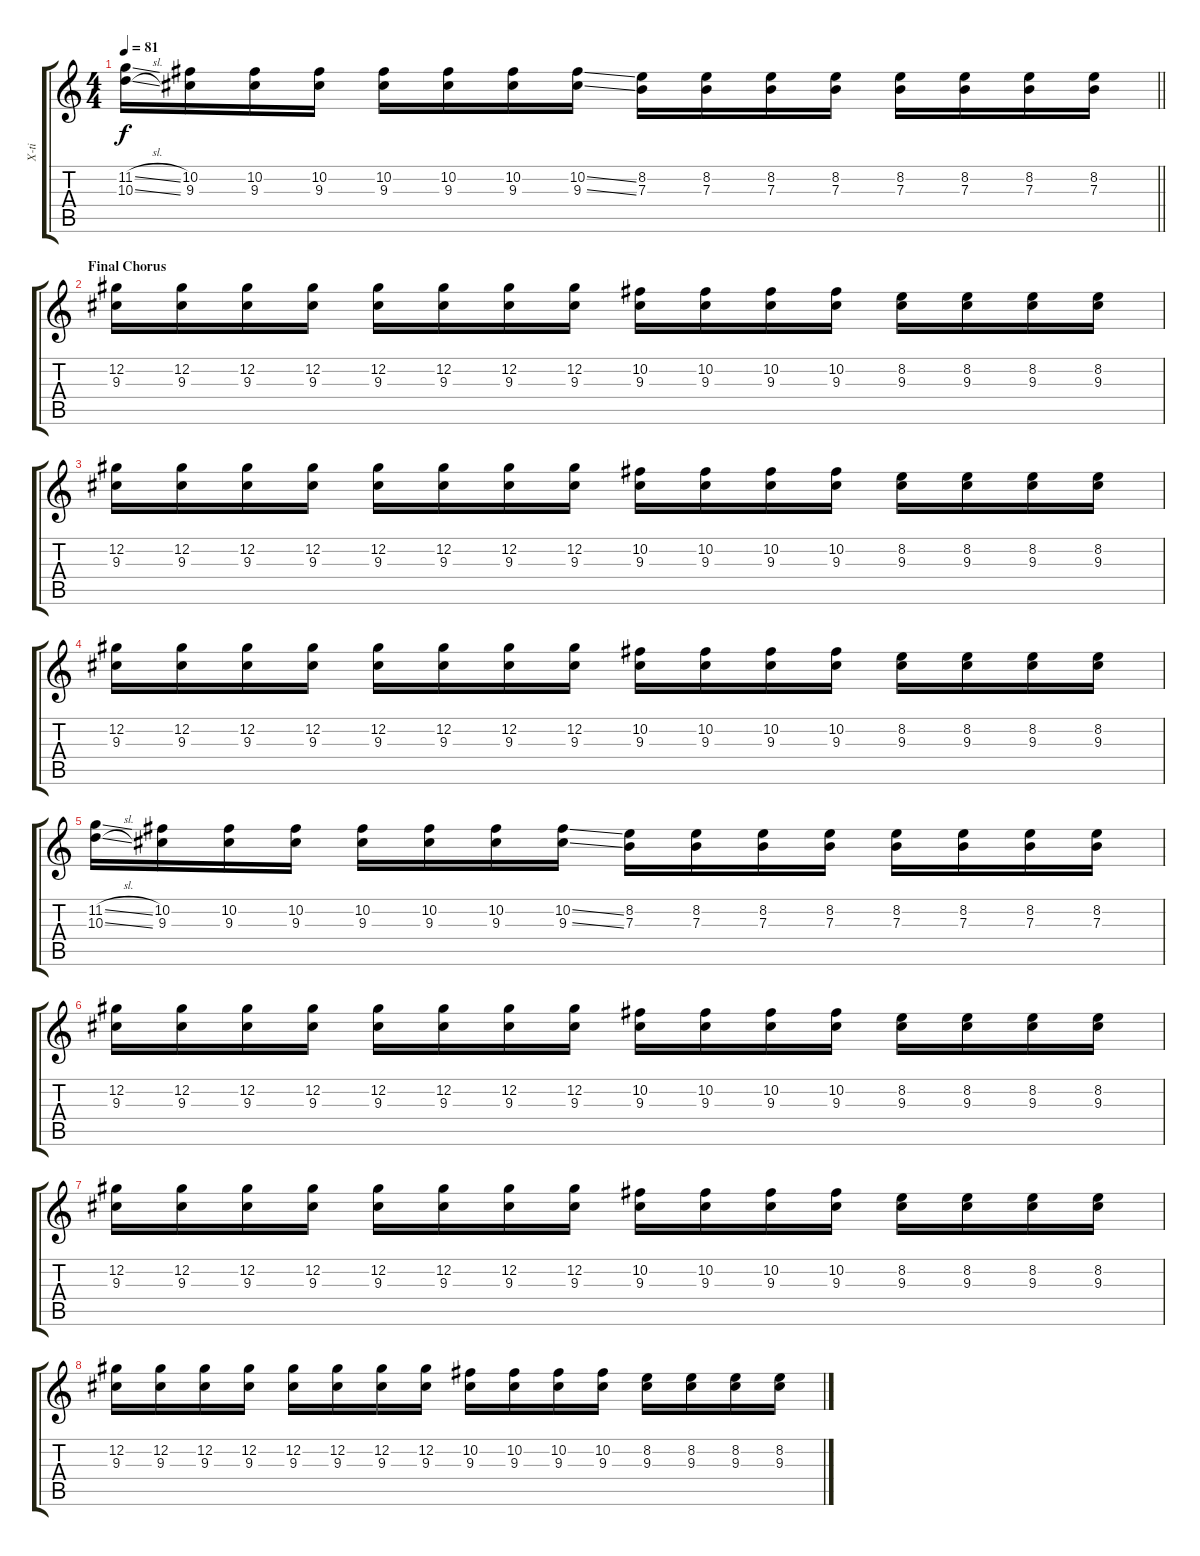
\track ("X-ti" "X-ti") {instrument distortionguitar}
\staff {score tabs}
\tuning (Db4 Ab3 E3 B2 Gb2 B1) {hide}
\ts (4 4)
\tempo 81
\clef g2
\barLineRight lightlight
\ks c
(11.2{sl} 10.3{sl}).16{dy f} (10.2 9.3).16 (10.2 9.3).16 (10.2 9.3).16 (10.2 9.3).16 (10.2 9.3).16 (10.2 9.3).16 (10.2{ss} 9.3{ss}).16 (8.2 7.3).16 (8.2 7.3).16 (8.2 7.3).16 (8.2 7.3).16 (8.2 7.3).16 (8.2 7.3).16 (8.2 7.3).16 (8.2 7.3).16 |
\section ("" "Final Chorus")
(12.2 9.3).16 (12.2 9.3).16 (12.2 9.3).16 (12.2 9.3).16 (12.2 9.3).16 (12.2 9.3).16 (12.2 9.3).16 (12.2 9.3).16 (10.2 9.3).16 (10.2 9.3).16 (10.2 9.3).16 (10.2 9.3).16 (8.2 9.3).16 (8.2 9.3).16 (8.2 9.3).16 (8.2 9.3).16 |
(12.2 9.3).16 (12.2 9.3).16 (12.2 9.3).16 (12.2 9.3).16 (12.2 9.3).16 (12.2 9.3).16 (12.2 9.3).16 (12.2 9.3).16 (10.2 9.3).16 (10.2 9.3).16 (10.2 9.3).16 (10.2 9.3).16 (8.2 9.3).16 (8.2 9.3).16 (8.2 9.3).16 (8.2 9.3).16 |
(12.2 9.3).16 (12.2 9.3).16 (12.2 9.3).16 (12.2 9.3).16 (12.2 9.3).16 (12.2 9.3).16 (12.2 9.3).16 (12.2 9.3).16 (10.2 9.3).16 (10.2 9.3).16 (10.2 9.3).16 (10.2 9.3).16 (8.2 9.3).16 (8.2 9.3).16 (8.2 9.3).16 (8.2 9.3).16 |
(11.2{sl} 10.3{sl}).16 (10.2 9.3).16 (10.2 9.3).16 (10.2 9.3).16 (10.2 9.3).16 (10.2 9.3).16 (10.2 9.3).16 (10.2{ss} 9.3{ss}).16 (8.2 7.3).16 (8.2 7.3).16 (8.2 7.3).16 (8.2 7.3).16 (8.2 7.3).16 (8.2 7.3).16 (8.2 7.3).16 (8.2 7.3).16 |
(12.2 9.3).16 (12.2 9.3).16 (12.2 9.3).16 (12.2 9.3).16 (12.2 9.3).16 (12.2 9.3).16 (12.2 9.3).16 (12.2 9.3).16 (10.2 9.3).16 (10.2 9.3).16 (10.2 9.3).16 (10.2 9.3).16 (8.2 9.3).16 (8.2 9.3).16 (8.2 9.3).16 (8.2 9.3).16 |
(12.2 9.3).16 (12.2 9.3).16 (12.2 9.3).16 (12.2 9.3).16 (12.2 9.3).16 (12.2 9.3).16 (12.2 9.3).16 (12.2 9.3).16 (10.2 9.3).16 (10.2 9.3).16 (10.2 9.3).16 (10.2 9.3).16 (8.2 9.3).16 (8.2 9.3).16 (8.2 9.3).16 (8.2 9.3).16 |
(12.2 9.3).16 (12.2 9.3).16 (12.2 9.3).16 (12.2 9.3).16 (12.2 9.3).16 (12.2 9.3).16 (12.2 9.3).16 (12.2 9.3).16 (10.2 9.3).16 (10.2 9.3).16 (10.2 9.3).16 (10.2 9.3).16 (8.2 9.3).16 (8.2 9.3).16 (8.2 9.3).16 (8.2 9.3).16
